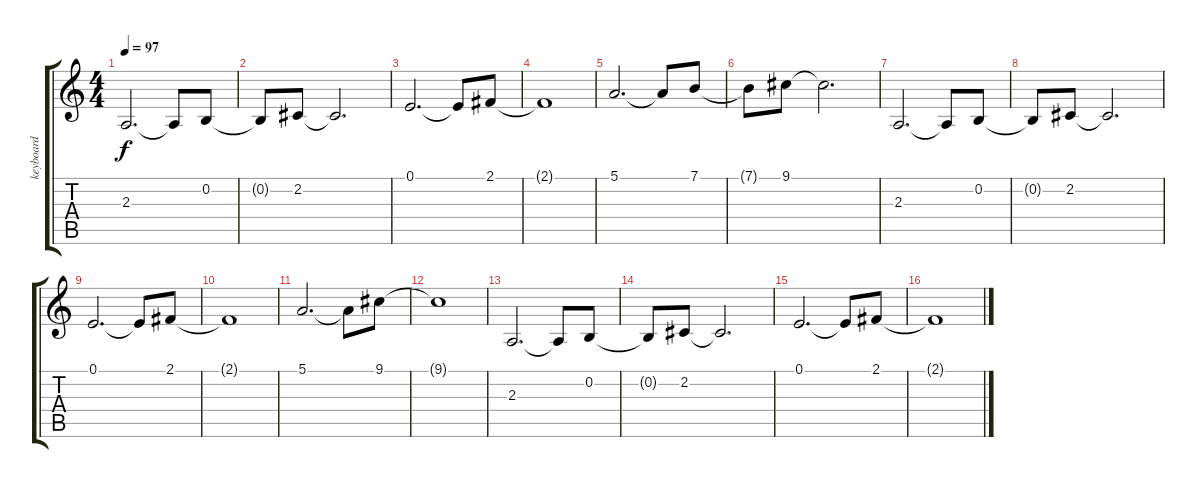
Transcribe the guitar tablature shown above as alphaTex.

\track ("keyboard" "keyboard") {instrument flute}
\staff {score tabs}
\tuning (E4 B3 G3 D3 A2 E2) {hide}
\ts (4 4)
\tempo 97
\clef g2
\ks c
2.3.2{d dy f} 2.3{t}.8 0.2.8 |
0.2{t}.8 2.2.8 2.2{t}.2{d} |
0.1.2{d} 0.1{t}.8 2.1.8 |
2.1{t}.1 |
5.1.2{d} 5.1{t}.8 7.1.8 |
7.1{t}.8 9.1.8 9.1{t}.2{d} |
2.3.2{d} 2.3{t}.8 0.2.8 |
0.2{t}.8 2.2.8 2.2{t}.2{d} |
0.1.2{d} 0.1{t}.8 2.1.8 |
2.1{t}.1 |
5.1.2{d} 5.1{t}.8 9.1.8 |
9.1{t}.1 |
2.3.2{d} 2.3{t}.8 0.2.8 |
0.2{t}.8 2.2.8 2.2{t}.2{d} |
0.1.2{d} 0.1{t}.8 2.1.8 |
2.1{t}.1
